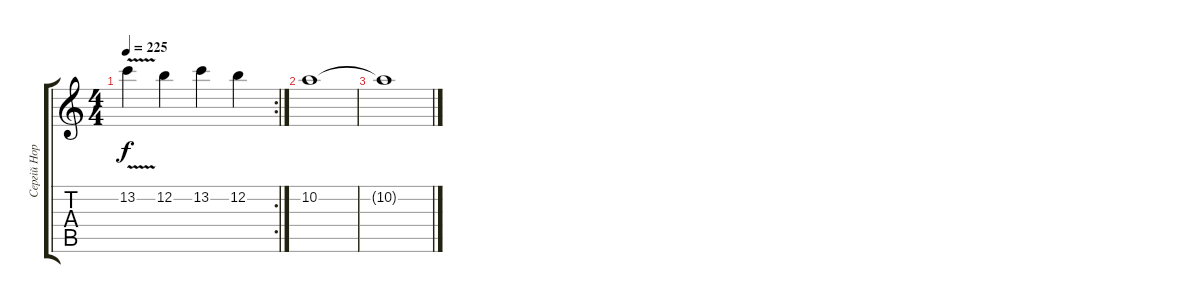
\track ("Сергій Норіцин" "Сергій Нор") {instrument overdrivenguitar}
\staff {score tabs}
\tuning (E4 B3 G3 D3 A2 E2) {hide}
\rc 2
\ts (4 4)
\tempo 225
\clef g2
\ks c
13.2{v}.4{dy f} 12.2.4 13.2.4 12.2.4 |
10.2.1 |
10.2{t}.1
